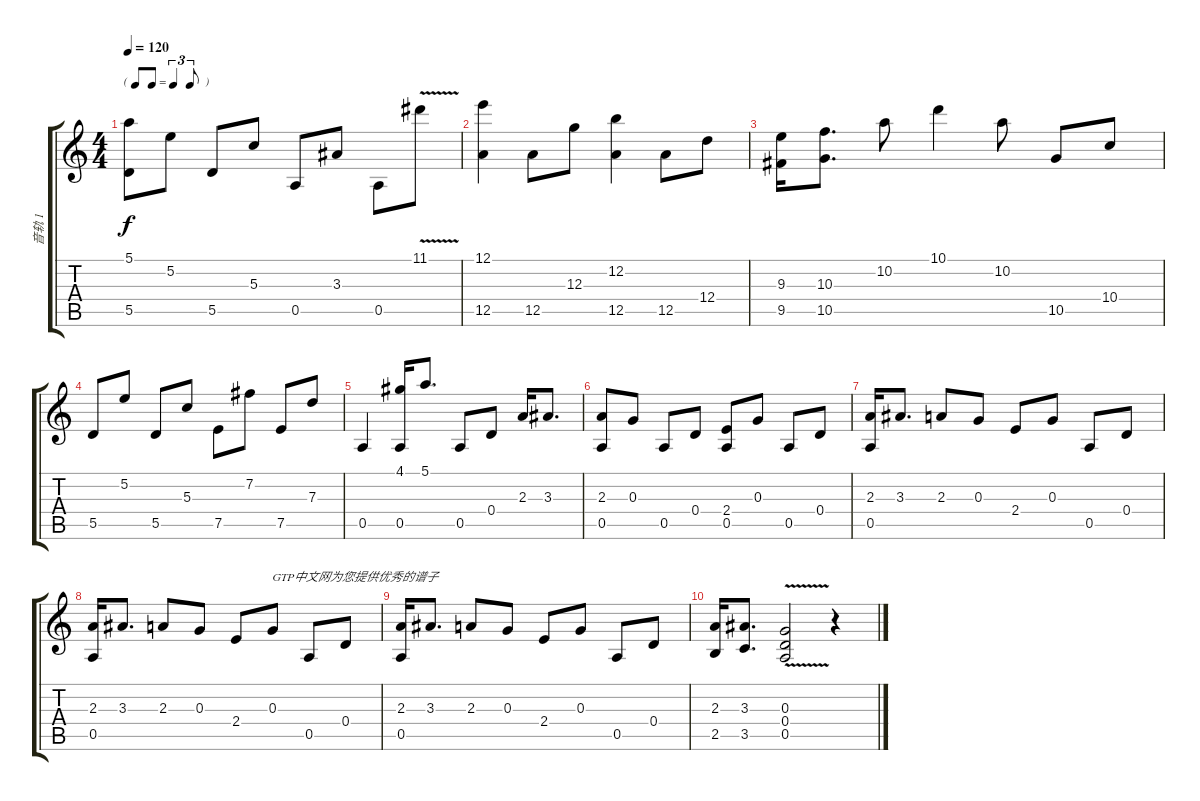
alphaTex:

\track ("音轨 1" "音轨 1") {instrument acousticguitarsteel}
\staff {score tabs}
\tuning (E4 B3 G3 D3 A2 E2) {hide}
\ts (4 4)
\tf triplet8th
\tempo 120
\clef g2
\ks c
(5.1 5.5).8{dy f} 5.2.8 5.5.8 5.3.8 0.5.8 3.3.8 0.5.8 11.1{v}.8 |
(12.1 12.5).4 12.5.8 12.3.8 (12.2 12.5).4 12.5.8 12.4.8 |
(9.3 9.5).16 (10.3 10.5).8{d} 10.2.8 10.1.4 10.2.8 10.5.8 10.4.8 |
5.5.8 5.2.8 5.5.8 5.3.8 7.5.8 7.2.8 7.5.8 7.3.8 |
0.5.4 (4.1 0.5).16 5.1.8{d} 0.5.8 0.4.8 2.3.16 3.3.8{d} |
(2.3 0.5).8 0.3.8 0.5.8 0.4.8 (2.4 0.5).8 0.3.8 0.5.8 0.4.8 |
(2.3 0.5).16 3.3.8{d} 2.3.8 0.3.8 2.4.8 0.3.8 0.5.8 0.4.8 |
(2.3 0.5).16 3.3.8{d} 2.3.8 0.3.8 2.4.8 0.3.8{txt "GTP中文网为您提供优秀的谱子"} 0.5.8 0.4.8 |
(2.3 0.5).16 3.3.8{d} 2.3.8 0.3.8 2.4.8 0.3.8 0.5.8 0.4.8 |
(2.3 2.5).16 (3.3 3.5).8{d} (0.3{v} 0.4{v} 0.5{v}).2 r.4
